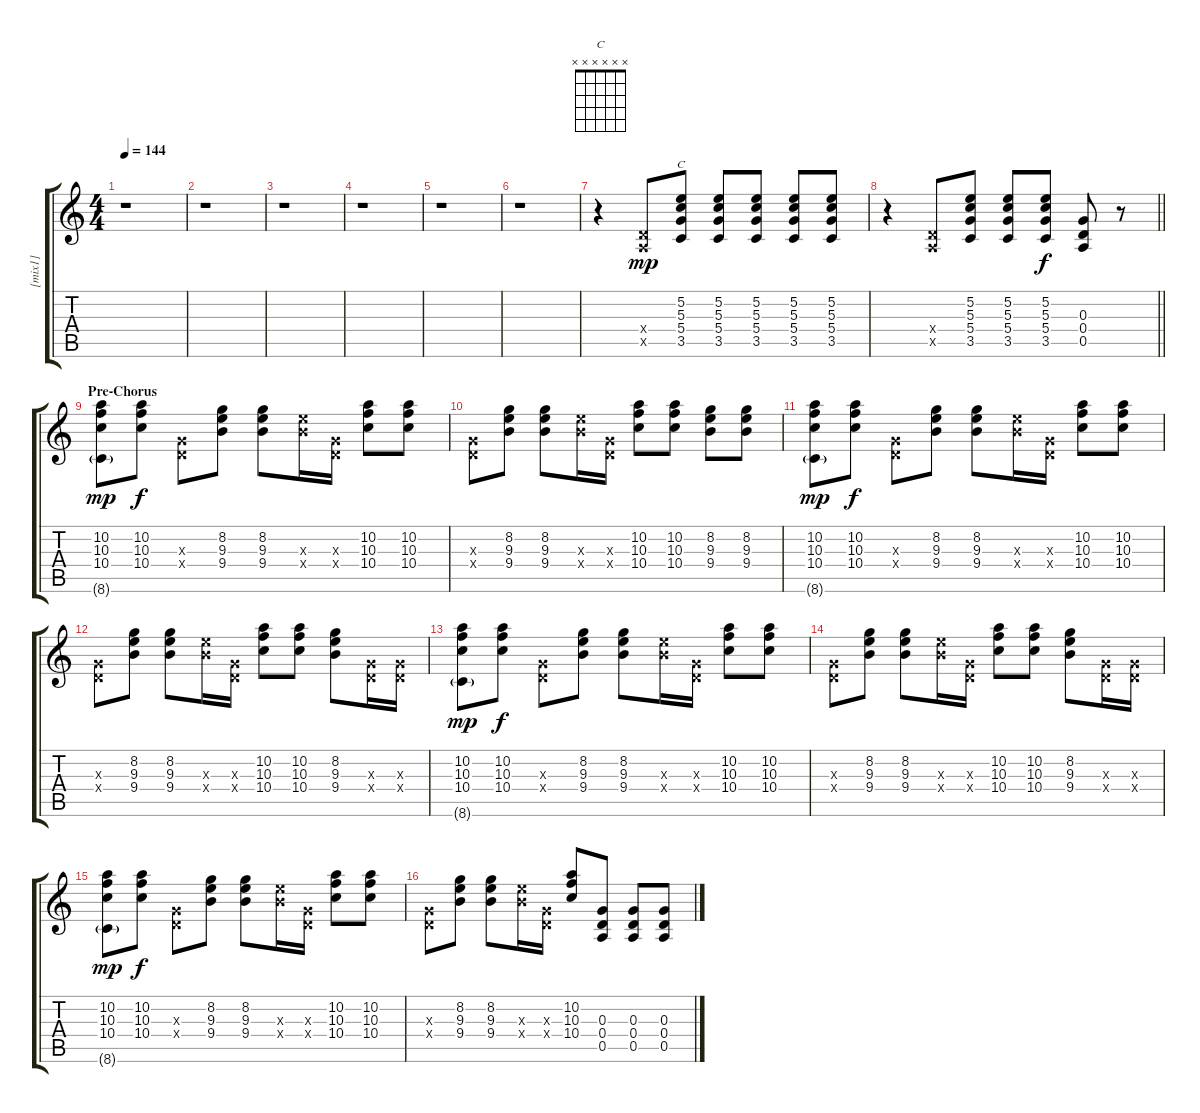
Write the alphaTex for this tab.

\track ("   [mix1]" "   [mix1]") {instrument overdrivenguitar}
\staff {score tabs}
\tuning (E4 B3 G3 D3 A2 E2) {hide}
\chord ("C" x x x x x x)
\ts (4 4)
\tempo 144
\clef g2
\ks c
r.1{dy f} |
r.1 |
r.1 |
r.1 |
r.1 |
r.1 |
r.4 (0.4{x} 0.5{x}).8{dy mp} (5.2 5.3 5.4 3.5).8{ch "C"} (5.2 5.3 5.4 3.5).8 (5.2 5.3 5.4 3.5).8 (5.2 5.3 5.4 3.5).8 (5.2 5.3 5.4 3.5).8 |
\barLineRight lightlight
r.4 (0.4{x} 0.5{x}).8 (5.2 5.3 5.4 3.5).8 (5.2 5.3 5.4 3.5).8 (5.2 5.3 5.4 3.5).8{dy f} (0.3 0.4 0.5).8 r.8 |
\section ("" "Pre-Chorus")
(10.2 10.3 10.4 8.6{g}).8{dy mp} (10.2 10.3 10.4).8{dy f} (0.3{x} 0.4{x}).8 (8.2 9.3 9.4).8 (8.2 9.3 9.4).8 (9.3{x} 9.4{x}).16 (0.3{x} 0.4{x}).16 (10.2 10.3 10.4).8 (10.2 10.3 10.4).8 |
(0.3{x} 0.4{x}).8 (8.2 9.3 9.4).8 (8.2 9.3 9.4).8 (9.3{x} 9.4{x}).16 (0.3{x} 0.4{x}).16 (10.2 10.3 10.4).8 (10.2 10.3 10.4).8 (8.2 9.3 9.4).8 (8.2 9.3 9.4).8 |
(10.2 10.3 10.4 8.6{g}).8{dy mp} (10.2 10.3 10.4).8{dy f} (0.3{x} 0.4{x}).8 (8.2 9.3 9.4).8 (8.2 9.3 9.4).8 (9.3{x} 9.4{x}).16 (0.3{x} 0.4{x}).16 (10.2 10.3 10.4).8 (10.2 10.3 10.4).8 |
(0.3{x} 0.4{x}).8 (8.2 9.3 9.4).8 (8.2 9.3 9.4).8 (9.3{x} 9.4{x}).16 (0.3{x} 0.4{x}).16 (10.2 10.3 10.4).8 (10.2 10.3 10.4).8 (8.2 9.3 9.4).8 (0.3{x} 0.4{x}).16 (0.3{x} 0.4{x}).16 |
(10.2 10.3 10.4 8.6{g}).8{dy mp} (10.2 10.3 10.4).8{dy f} (0.3{x} 0.4{x}).8 (8.2 9.3 9.4).8 (8.2 9.3 9.4).8 (9.3{x} 9.4{x}).16 (0.3{x} 0.4{x}).16 (10.2 10.3 10.4).8 (10.2 10.3 10.4).8 |
(0.3{x} 0.4{x}).8 (8.2 9.3 9.4).8 (8.2 9.3 9.4).8 (9.3{x} 9.4{x}).16 (0.3{x} 0.4{x}).16 (10.2 10.3 10.4).8 (10.2 10.3 10.4).8 (8.2 9.3 9.4).8 (0.3{x} 0.4{x}).16 (0.3{x} 0.4{x}).16 |
(10.2 10.3 10.4 8.6{g}).8{dy mp} (10.2 10.3 10.4).8{dy f} (0.3{x} 0.4{x}).8 (8.2 9.3 9.4).8 (8.2 9.3 9.4).8 (9.3{x} 9.4{x}).16 (0.3{x} 0.4{x}).16 (10.2 10.3 10.4).8 (10.2 10.3 10.4).8 |
(0.3{x} 0.4{x}).8 (8.2 9.3 9.4).8 (8.2 9.3 9.4).8 (9.3{x} 9.4{x}).16 (0.3{x} 0.4{x}).16 (10.2 10.3 10.4).8 (0.3 0.4 0.5).8 (0.3 0.4 0.5).8 (0.3 0.4 0.5).8
